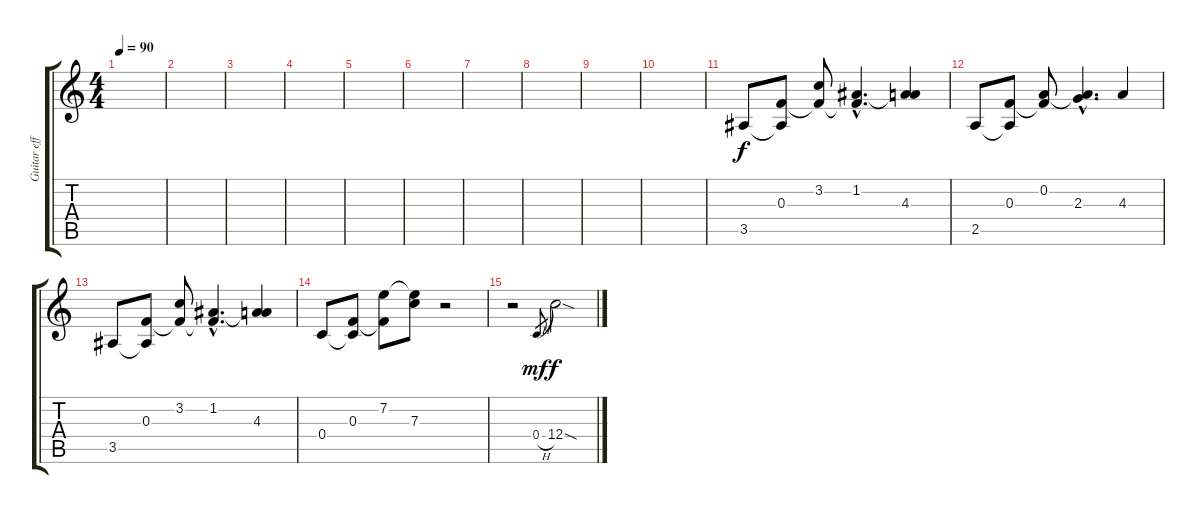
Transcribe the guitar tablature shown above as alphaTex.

\track ("Guitar effect" "Guitar eff") {instrument distortionguitar}
\staff {score tabs}
\tuning (D4 A3 F3 C3 G2 D2) {hide}
\ts (4 4)
\tempo 90
\clef g2
\ks c
|
|
|
|
|
|
|
|
|
|
3.5.8{volume 11} (0.3 3.5{t}).8 (3.2 0.3{t}).8 (1.2{hac} 0.3{hac t}).4{d} (1.2{t} 4.3).4 |
2.5.8 (0.3 2.5{t}).8 (0.2 0.3{t}).8 (0.2{hac t} 2.3{hac}).4{d} 4.3.4 |
3.5.8{volume 11} (0.3 3.5{t}).8 (3.2 0.3{t}).8 (1.2{hac} 0.3{hac t}).4{d} (1.2{t} 4.3).4 |
0.4.8 (0.3 0.4{t}).8 (7.2 0.3{t}).8 (7.2{t} 7.3).8 r.2 |
r.2 0.4{h}.8{gr dy mf} 12.4{sod}.2{dy f}
